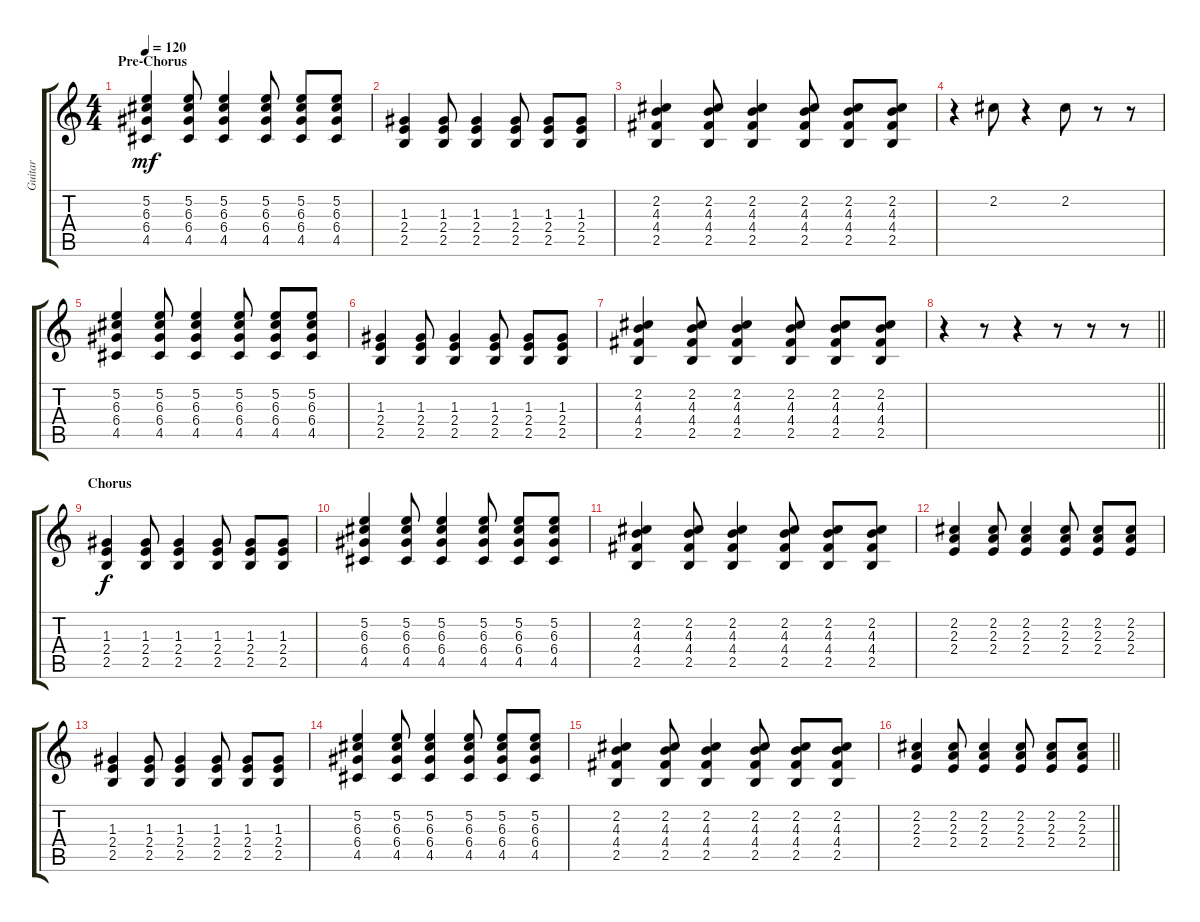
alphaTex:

\track ("Guitar" "Guitar") {instrument distortionguitar}
\staff {score tabs}
\tuning (E4 B3 G3 D3 A2 E2) {hide}
\ts (4 4)
\section ("" "Pre-Chorus")
\tempo 120
\clef g2
\ks c
(5.2 6.3 6.4 4.5).4{dy mf} (5.2 6.3 6.4 4.5).8 (5.2 6.3 6.4 4.5).4 (5.2 6.3 6.4 4.5).8 (5.2 6.3 6.4 4.5).8 (5.2 6.3 6.4 4.5).8 |
(1.3 2.4 2.5).4 (1.3 2.4 2.5).8 (1.3 2.4 2.5).4 (1.3 2.4 2.5).8 (1.3 2.4 2.5).8 (1.3 2.4 2.5).8 |
(2.2 4.3 4.4 2.5).4 (2.2 4.3 4.4 2.5).8 (2.2 4.3 4.4 2.5).4 (2.2 4.3 4.4 2.5).8 (2.2 4.3 4.4 2.5).8 (2.2 4.3 4.4 2.5).8 |
r.4 2.2.8 r.4 2.2.8 r.8 r.8 |
(5.2 6.3 6.4 4.5).4 (5.2 6.3 6.4 4.5).8 (5.2 6.3 6.4 4.5).4 (5.2 6.3 6.4 4.5).8 (5.2 6.3 6.4 4.5).8 (5.2 6.3 6.4 4.5).8 |
(1.3 2.4 2.5).4 (1.3 2.4 2.5).8 (1.3 2.4 2.5).4 (1.3 2.4 2.5).8 (1.3 2.4 2.5).8 (1.3 2.4 2.5).8 |
(2.2 4.3 4.4 2.5).4 (2.2 4.3 4.4 2.5).8 (2.2 4.3 4.4 2.5).4 (2.2 4.3 4.4 2.5).8 (2.2 4.3 4.4 2.5).8 (2.2 4.3 4.4 2.5).8 |
\barLineRight lightlight
r.4 r.8 r.4 r.8 r.8 r.8 |
\section ("" "Chorus")
(1.3 2.4 2.5).4{dy f} (1.3 2.4 2.5).8 (1.3 2.4 2.5).4 (1.3 2.4 2.5).8 (1.3 2.4 2.5).8 (1.3 2.4 2.5).8 |
(5.2 6.3 6.4 4.5).4 (5.2 6.3 6.4 4.5).8 (5.2 6.3 6.4 4.5).4 (5.2 6.3 6.4 4.5).8 (5.2 6.3 6.4 4.5).8 (5.2 6.3 6.4 4.5).8 |
(2.2 4.3 4.4 2.5).4 (2.2 4.3 4.4 2.5).8 (2.2 4.3 4.4 2.5).4 (2.2 4.3 4.4 2.5).8 (2.2 4.3 4.4 2.5).8 (2.2 4.3 4.4 2.5).8 |
(2.2 2.3 2.4).4 (2.2 2.3 2.4).8 (2.2 2.3 2.4).4 (2.2 2.3 2.4).8 (2.2 2.3 2.4).8 (2.2 2.3 2.4).8 |
(1.3 2.4 2.5).4 (1.3 2.4 2.5).8 (1.3 2.4 2.5).4 (1.3 2.4 2.5).8 (1.3 2.4 2.5).8 (1.3 2.4 2.5).8 |
(5.2 6.3 6.4 4.5).4 (5.2 6.3 6.4 4.5).8 (5.2 6.3 6.4 4.5).4 (5.2 6.3 6.4 4.5).8 (5.2 6.3 6.4 4.5).8 (5.2 6.3 6.4 4.5).8 |
(2.2 4.3 4.4 2.5).4 (2.2 4.3 4.4 2.5).8 (2.2 4.3 4.4 2.5).4 (2.2 4.3 4.4 2.5).8 (2.2 4.3 4.4 2.5).8 (2.2 4.3 4.4 2.5).8 |
\barLineRight lightlight
(2.2 2.3 2.4).4 (2.2 2.3 2.4).8 (2.2 2.3 2.4).4 (2.2 2.3 2.4).8 (2.2 2.3 2.4).8 (2.2 2.3 2.4).8
